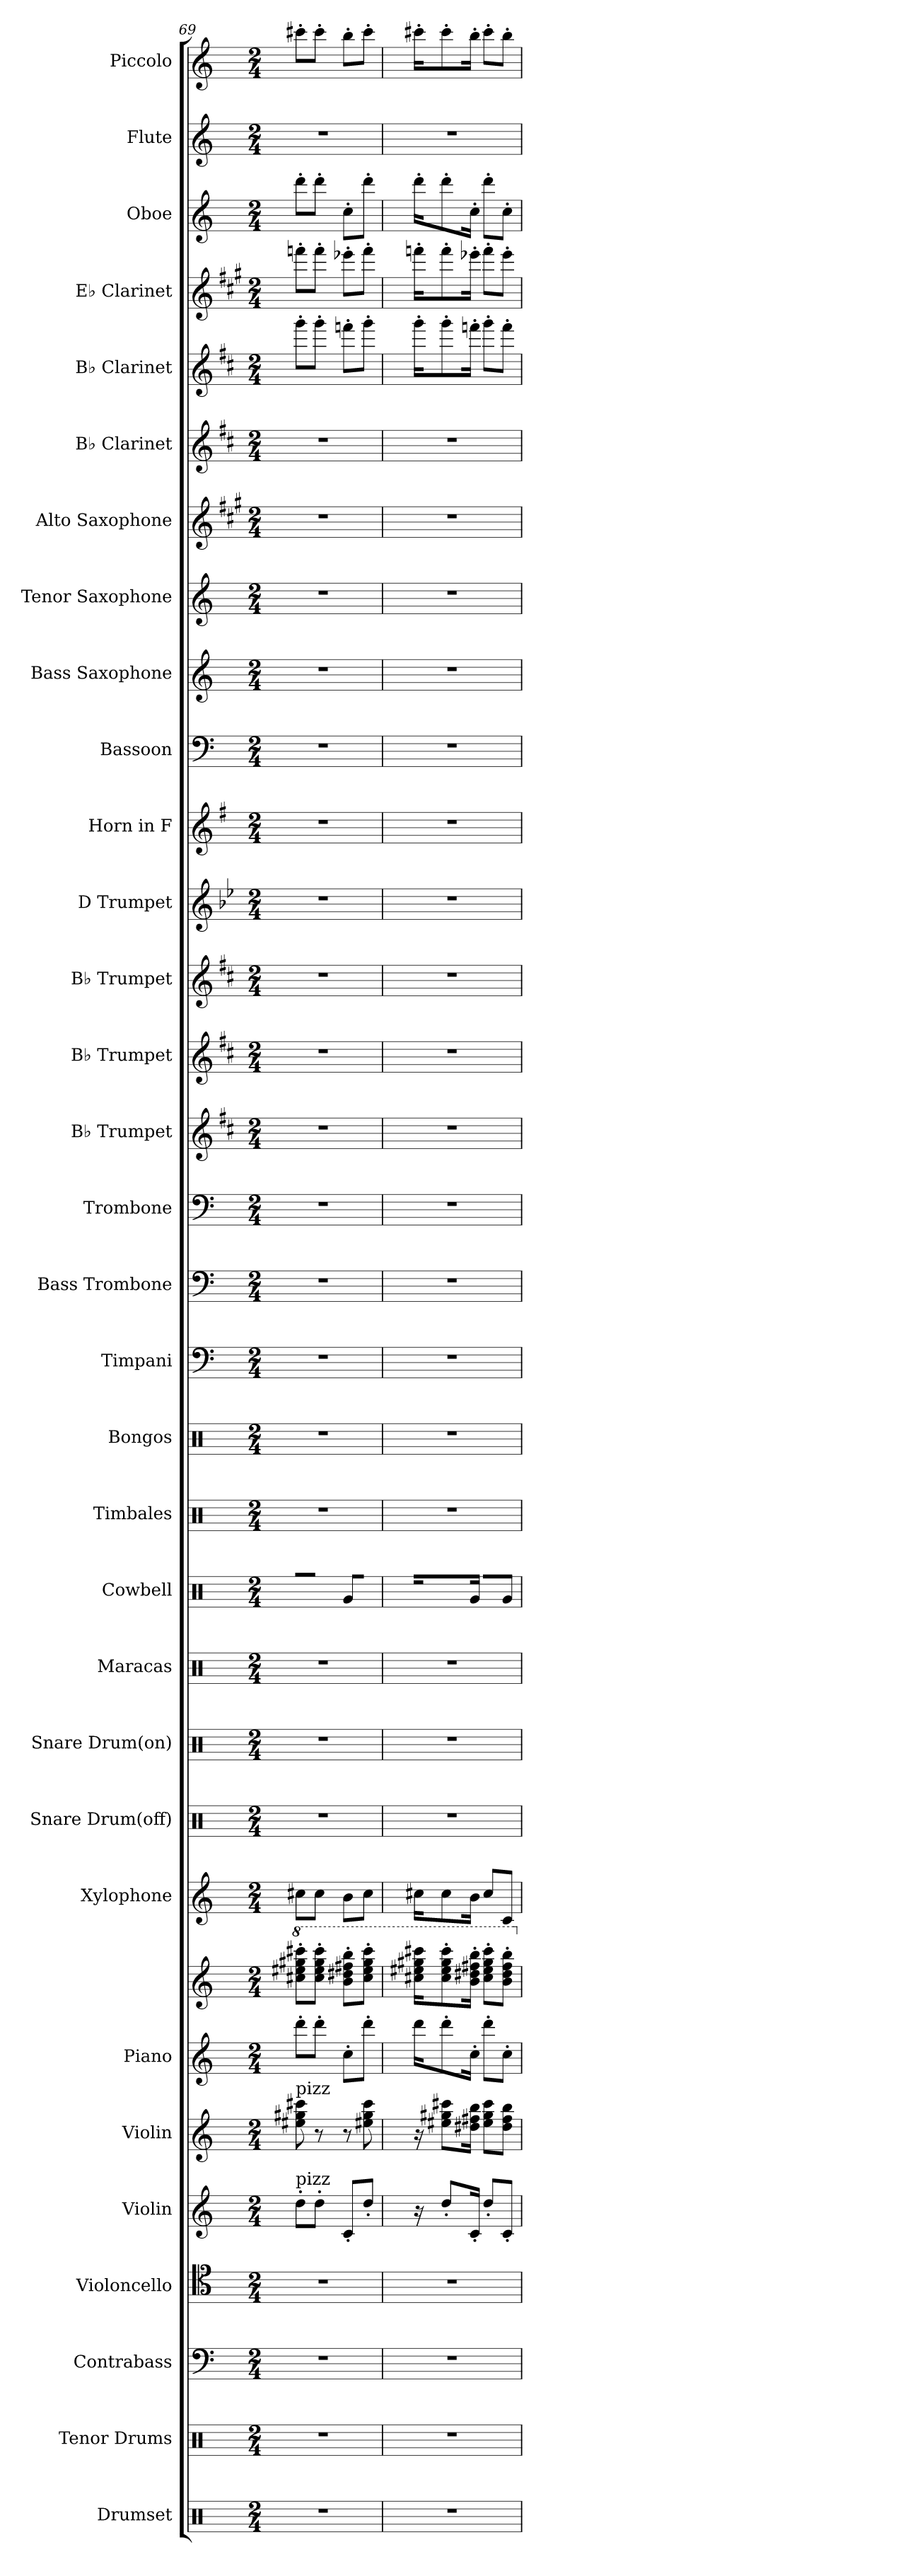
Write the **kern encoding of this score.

**kern	**kern	**kern	**kern	**kern	**kern	**kern	**kern	**kern	**kern	**kern	**kern	**kern	**kern	**kern	**kern	**kern	**kern	**kern	**kern	**kern	**kern	**kern	**kern	**kern	**kern	**kern	**kern	**kern	**kern	**kern	**kern	**kern
*part32	*part31	*part30	*part29	*part28	*part27	*part26	*part26	*part25	*part24	*part23	*part22	*part21	*part20	*part19	*part18	*part17	*part16	*part15	*part14	*part13	*part12	*part11	*part10	*part9	*part8	*part7	*part6	*part5	*part4	*part3	*part2	*part1
*staff33	*staff32	*staff31	*staff30	*staff29	*staff28	*staff27	*staff26	*staff25	*staff24	*staff23	*staff22	*staff21	*staff20	*staff19	*staff18	*staff17	*staff16	*staff15	*staff14	*staff13	*staff12	*staff11	*staff10	*staff9	*staff8	*staff7	*staff6	*staff5	*staff4	*staff3	*staff2	*staff1
*I"Drumset	*I"Tenor Drums	*I"Contrabass	*I"Violoncello	*I"Violin	*I"Violin	*I"Piano	*	*I"Xylophone	*I"Snare Drum(off)	*I"Snare Drum(on)	*I"Maracas	*I"Cowbell	*I"Timbales	*I"Bongos	*I"Timpani	*I"Bass Trombone	*I"Trombone	*I"B♭ Trumpet	*I"B♭ Trumpet	*I"B♭ Trumpet	*I"D Trumpet	*I"Horn in F	*I"Bassoon	*I"Bass Saxophone	*I"Tenor Saxophone	*I"Alto Saxophone	*I"B♭ Clarinet	*I"B♭ Clarinet	*I"E♭ Clarinet	*I"Oboe	*I"Flute	*I"Piccolo
*I'Drs.	*I'T.D.	*I'Cb.	*I'Vc.	*I'Vln.	*I'Vln.	*I'Pno.	*	*I'Xyl.	*	*I'Sn. Dr.	*I'Mrcs.	*I'Cowbell	*I'Timb.	*I'Bongos	*I'Timp.	*I'B. Tbn.	*I'Tbn.	*I'B♭ Tpt.	*I'B♭ Tpt.	*I'B♭ Tpt.	*I'D Tpt.	*	*I'Bsn.	*I'B. Sax.	*I'T. Sax.	*I'A. Sax.	*I'B♭ Cl.	*I'B♭ Cl.	*I'E♭ Cl.	*I'Ob.	*I'Fl.	*I'Picc.
*clefX	*clefX	*clefF4	*clefC4	*clefG2	*clefG2	*clefG2	*clefG2	*clefG2	*clefX	*clefX	*clefX	*clefX	*clefX	*clefX	*clefF4	*clefF4	*clefF4	*clefG2	*clefG2	*clefG2	*clefG2	*clefG2	*clefF4	*clefG2	*clefG2	*clefG2	*clefG2	*clefG2	*clefG2	*clefG2	*clefG2	*clefG2
*	*	*ITrd7c12	*	*	*	*	*	*ITrd-7c-12	*	*	*	*	*	*	*	*	*	*ITrd1c2	*ITrd1c2	*ITrd1c2	*ITrd-1c-2	*ITrd4c7	*	*ITrd15c26	*ITrd8c14	*ITrd5c9	*ITrd1c2	*ITrd1c2	*ITrd-2c-3	*	*	*ITrd-7c-12
*k[]	*k[]	*k[]	*k[]	*k[]	*k[]	*k[]	*k[]	*k[]	*k[]	*k[]	*k[]	*k[]	*k[]	*k[]	*k[]	*k[]	*k[]	*k[]	*k[]	*k[]	*k[]	*k[]	*k[]	*k[]	*k[]	*k[]	*k[]	*k[]	*k[]	*k[]	*k[]	*k[]
*M2/4	*M2/4	*M2/4	*M2/4	*M2/4	*M2/4	*M2/4	*M2/4	*M2/4	*M2/4	*M2/4	*M2/4	*M2/4	*M2/4	*M2/4	*M2/4	*M2/4	*M2/4	*M2/4	*M2/4	*M2/4	*M2/4	*M2/4	*M2/4	*M2/4	*M2/4	*M2/4	*M2/4	*M2/4	*M2/4	*M2/4	*M2/4	*M2/4
*	*	*	*	*	*	*	*8va	*	*	*	*	*	*	*	*	*	*	*	*	*	*	*	*	*	*	*	*	*	*	*	*	*
=69	=69	=69	=69	=69	=69	=69	=69	=69	=69	=69	=69	=69	=69	=69	=69	=69	=69	=69	=69	=69	=69	=69	=69	=69	=69	=69	=69	=69	=69	=69	=69	=69
!	!	!	!	!	!LO:TX:a:t=pizz	!	!	!	!	!	!	!	!	!	!	!	!	!	!	!	!	!	!	!	!	!	!	!	!	!	!	!
!	!	!	!	!LO:TX:a:t=pizz	!	!	!	!	!	!	!	!	!	!	!	!	!	!	!	!	!	!	!	!	!	!	!	!	!	!	!	!
2r	2r	2r	2r	8dd'\L	8ee#X\ 8gg#X\ 8ccc#X\	8ddd'\L	8ccc#X\' 8eee#X\' 8ggg#X\' 8cccc#X\'L	8ccc#X\L	2r	2r	2r	8R/L	2r	2r	2r	2r	2r	2r	2r	2r	2r	2r	2r	2r	2r	2r	2r	8fff'\L	8aaa-X'\L	8ddd'\L	2r	8cccc#X'\L
.	.	.	.	8dd'\J	8r	8ddd'\J	8ccc#\' 8eee#\' 8ggg#\' 8cccc#\'J	8ccc#\J	.	.	.	8R/J	.	.	.	.	.	.	.	.	.	.	.	.	.	.	.	8fff'\J	8aaa-'\J	8ddd'\J	.	8cccc#'\J
.	.	.	.	8c'/L	8r	8cc'\L	8bb\' 8ddd#X\' 8fff#X\' 8bbb\'L	8bb\L	.	.	.	8Rg/L	.	.	.	.	.	.	.	.	.	.	.	.	.	.	.	8eee-X'\L	8ggg-X'\L	8cc'\L	.	8bbb'\L
.	.	.	.	8dd'/J	8ee#X\ 8gg#\ 8ccc#\	8ddd'\J	8ccc#\' 8eee#\' 8ggg#\' 8cccc#\'J	8ccc#\J	.	.	.	8R/J	.	.	.	.	.	.	.	.	.	.	.	.	.	.	.	8fff'\J	8aaa-'\J	8ddd'\J	.	8cccc#'\J
=70	=70	=70	=70	=70	=70	=70	=70	=70	=70	=70	=70	=70	=70	=70	=70	=70	=70	=70	=70	=70	=70	=70	=70	=70	=70	=70	=70	=70	=70	=70	=70	=70
2r	2r	2r	2r	16r	16r	16ddd\KL	16ccc#X\ 16eee#X\ 16ggg#X\ 16cccc#X\KL	16ccc#X\KL	2r	2r	2r	16R/KL	2r	2r	2r	2r	2r	2r	2r	2r	2r	2r	2r	2r	2r	2r	2r	16fff'\KL	16aaa-X'\KL	16ddd'\KL	2r	16cccc#X'\KL
.	.	.	.	8dd'/L	8ee#X\ 8gg#X\ 8ccc#X\L	8ddd'\	8ccc#\' 8eee#\' 8ggg#\' 8cccc#\'	8ccc#\	.	.	.	8R/	.	.	.	.	.	.	.	.	.	.	.	.	.	.	.	8fff'\	8aaa-'\	8ddd'\	.	8cccc#'\
.	.	.	.	16c'/Jk	16dd#X\ 16ff#X\ 16bb\Jk	16cc'\Jk	16bb\' 16ddd#X\' 16fff#X\' 16bbb\'Jk	16bb\Jk	.	.	.	16Rg/Jk	.	.	.	.	.	.	.	.	.	.	.	.	.	.	.	16eee-X'\Jk	16ggg-X'\Jk	16cc'\Jk	.	16bbb'\Jk
.	.	.	.	8dd'/L	8ee#\ 8gg#\ 8ccc#\L	8ddd'\L	8ccc#\' 8eee#\' 8ggg#\' 8cccc#\'L	8ccc#/L	.	.	.	8R/L	.	.	.	.	.	.	.	.	.	.	.	.	.	.	.	8fff'\L	8aaa-'\L	8ddd'\L	.	8cccc#'\L
.	.	.	.	8c'/J	8dd#\ 8ff#\ 8bb\J	8cc'\J	8bb\' 8ddd#\' 8fff#\' 8bbb\'J	8cc/J	.	.	.	8Rg/J	.	.	.	.	.	.	.	.	.	.	.	.	.	.	.	8eee-'\J	8ggg-'\J	8cc'\J	.	8bbb'\J
*	*	*	*	*	*	*	*X8va	*	*	*	*	*	*	*	*	*	*	*	*	*	*	*	*	*	*	*	*	*	*	*	*	*
=	=	=	=	=	=	=	=	=	=	=	=	=	=	=	=	=	=	=	=	=	=	=	=	=	=	=	=	=	=	=	=	=
*-	*-	*-	*-	*-	*-	*-	*-	*-	*-	*-	*-	*-	*-	*-	*-	*-	*-	*-	*-	*-	*-	*-	*-	*-	*-	*-	*-	*-	*-	*-	*-	*-
